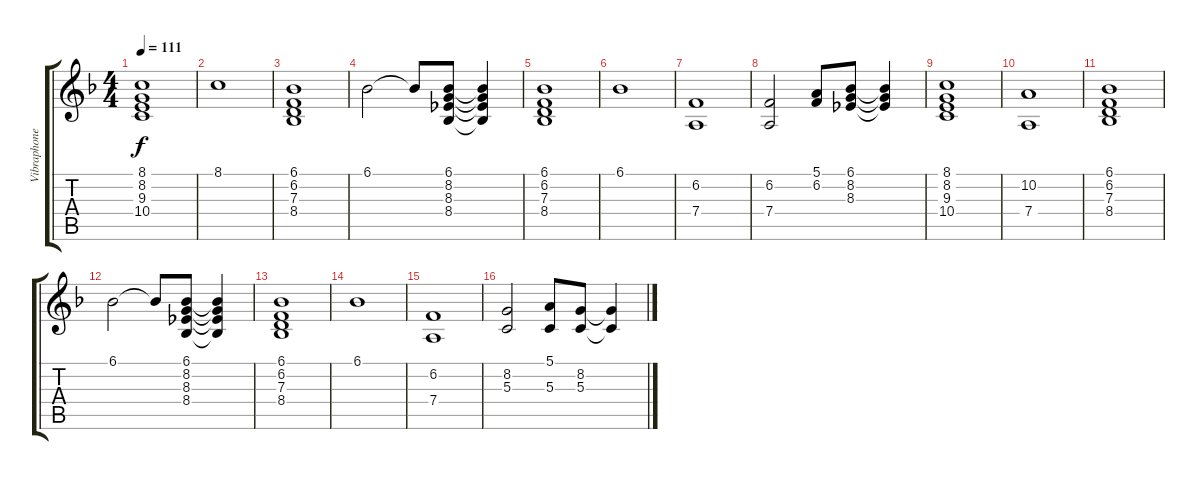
\track ("Vibraphone" "Vibraphone") {instrument vibraphone}
\staff {score tabs}
\tuning (E4 B3 G3 D3 A2 E2) {hide}
\ts (4 4)
\tempo 111
\clef g2
\ks f
(8.1 8.2 9.3 10.4).1{dy f} |
8.1.1 |
(6.1 6.2 7.3 8.4).1 |
6.1.2 6.1{t}.8 (6.1 8.2 8.3 8.4).8 (6.1{t} 8.2{t} 8.3{t} 8.4{t}).4 |
(6.1 6.2 7.3 8.4).1 |
6.1.1 |
(6.2 7.4).1 |
(6.2 7.4).2 (5.1 6.2).8 (6.1 8.2 8.3).8 (6.1{t} 8.2{t} 8.3{t}).4 |
(8.1 8.2 9.3 10.4).1 |
(10.2 7.4).1 |
(6.1 6.2 7.3 8.4).1 |
6.1.2 6.1{t}.8 (6.1 8.2 8.3 8.4).8 (6.1{t} 8.2{t} 8.3{t} 8.4{t}).4 |
(6.1 6.2 7.3 8.4).1 |
6.1.1 |
(6.2 7.4).1 |
(8.2 5.3).2 (5.1 5.3).8 (8.2 5.3).8 (8.2{t} 5.3{t}).4
